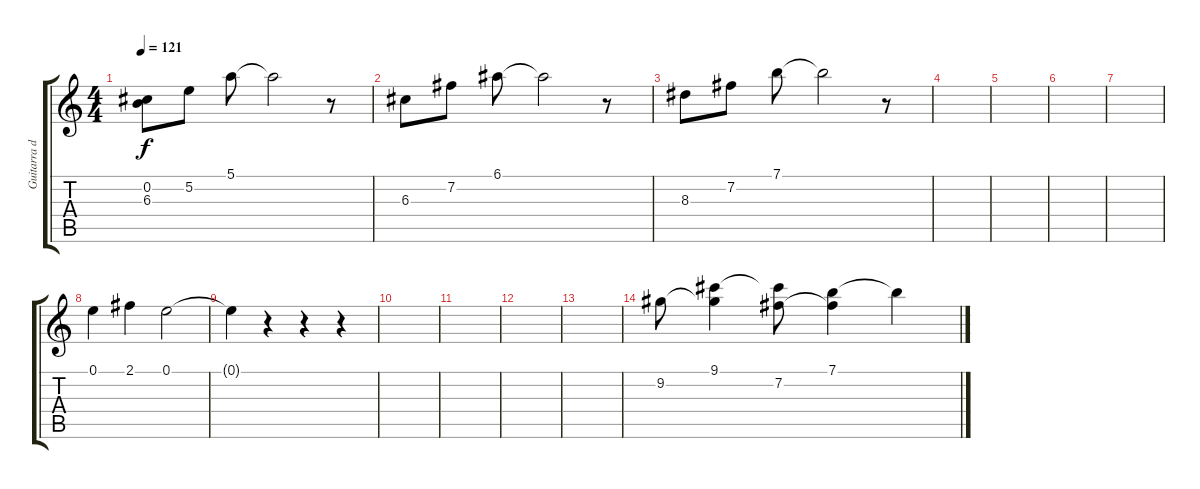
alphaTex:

\track ("Guitarra de Punteo" "Guitarra d") {instrument acousticguitarnylon}
\staff {score tabs}
\tuning (E4 B3 G3 D3 A2 E2) {hide}
\ts (4 4)
\tempo 121
\clef g2
\ks c
(0.2{t} 6.3).8{dy f} 5.2.8 5.1.8 5.1{t}.2 r.8 |
6.3.8 7.2.8 6.1.8 6.1{t}.2 r.8 |
8.3.8 7.2.8 7.1.8 7.1{t}.2 r.8 |
|
|
|
|
0.1.4 2.1.4 0.1.2 |
0.1{t}.4 r.4 r.4 r.4 |
|
|
|
|
9.2.8 (9.1 9.2{t}).4 (9.1{t} 7.2).8 (7.1 7.2{t}).4 7.1{t}.4
